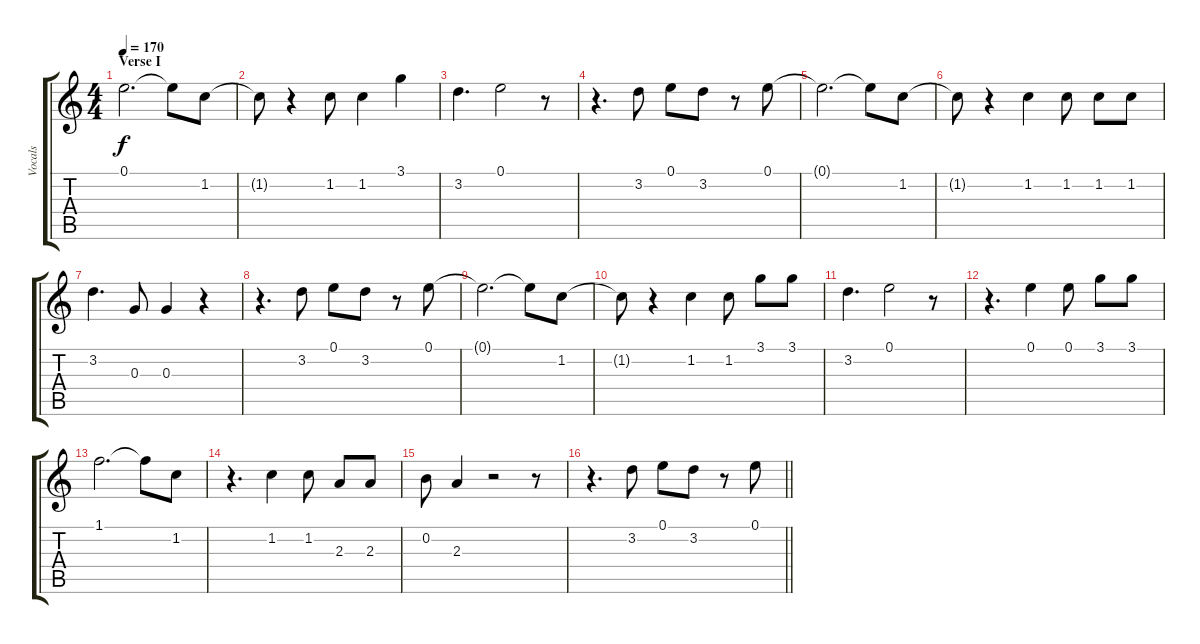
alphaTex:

\track ("Vocals" "Vocals") {instrument electricguitarjazz}
\staff {score tabs}
\tuning (E4 B3 G3 D3 A2 E2) {hide}
\ts (4 4)
\section ("" "Verse I")
\tempo 170
\clef g2
\ks c
0.1{t}.2{d dy f} 0.1{t}.8 1.2.8 |
1.2{t}.8 r.4 1.2.8 1.2.4 3.1.4 |
3.2.4{d} 0.1.2 r.8 |
r.4{d} 3.2.8 0.1.8 3.2.8 r.8 0.1.8 |
0.1{t}.2{d} 0.1{t}.8 1.2.8 |
1.2{t}.8 r.4 1.2.4 1.2.8 1.2.8 1.2.8 |
3.2.4{d} 0.3.8 0.3.4 r.4 |
r.4{d} 3.2.8 0.1.8 3.2.8 r.8 0.1.8 |
0.1{t}.2{d} 0.1{t}.8 1.2.8 |
1.2{t}.8 r.4 1.2.4 1.2.8 3.1.8 3.1.8 |
3.2.4{d} 0.1.2 r.8 |
r.4{d} 0.1.4 0.1.8 3.1.8 3.1.8 |
1.1.2{d} 1.1{t}.8 1.2.8 |
r.4{d} 1.2.4 1.2.8 2.3.8 2.3.8 |
0.2.8 2.3.4 r.2 r.8 |
\barLineRight lightlight
r.4{d} 3.2.8 0.1.8 3.2.8 r.8 0.1.8
